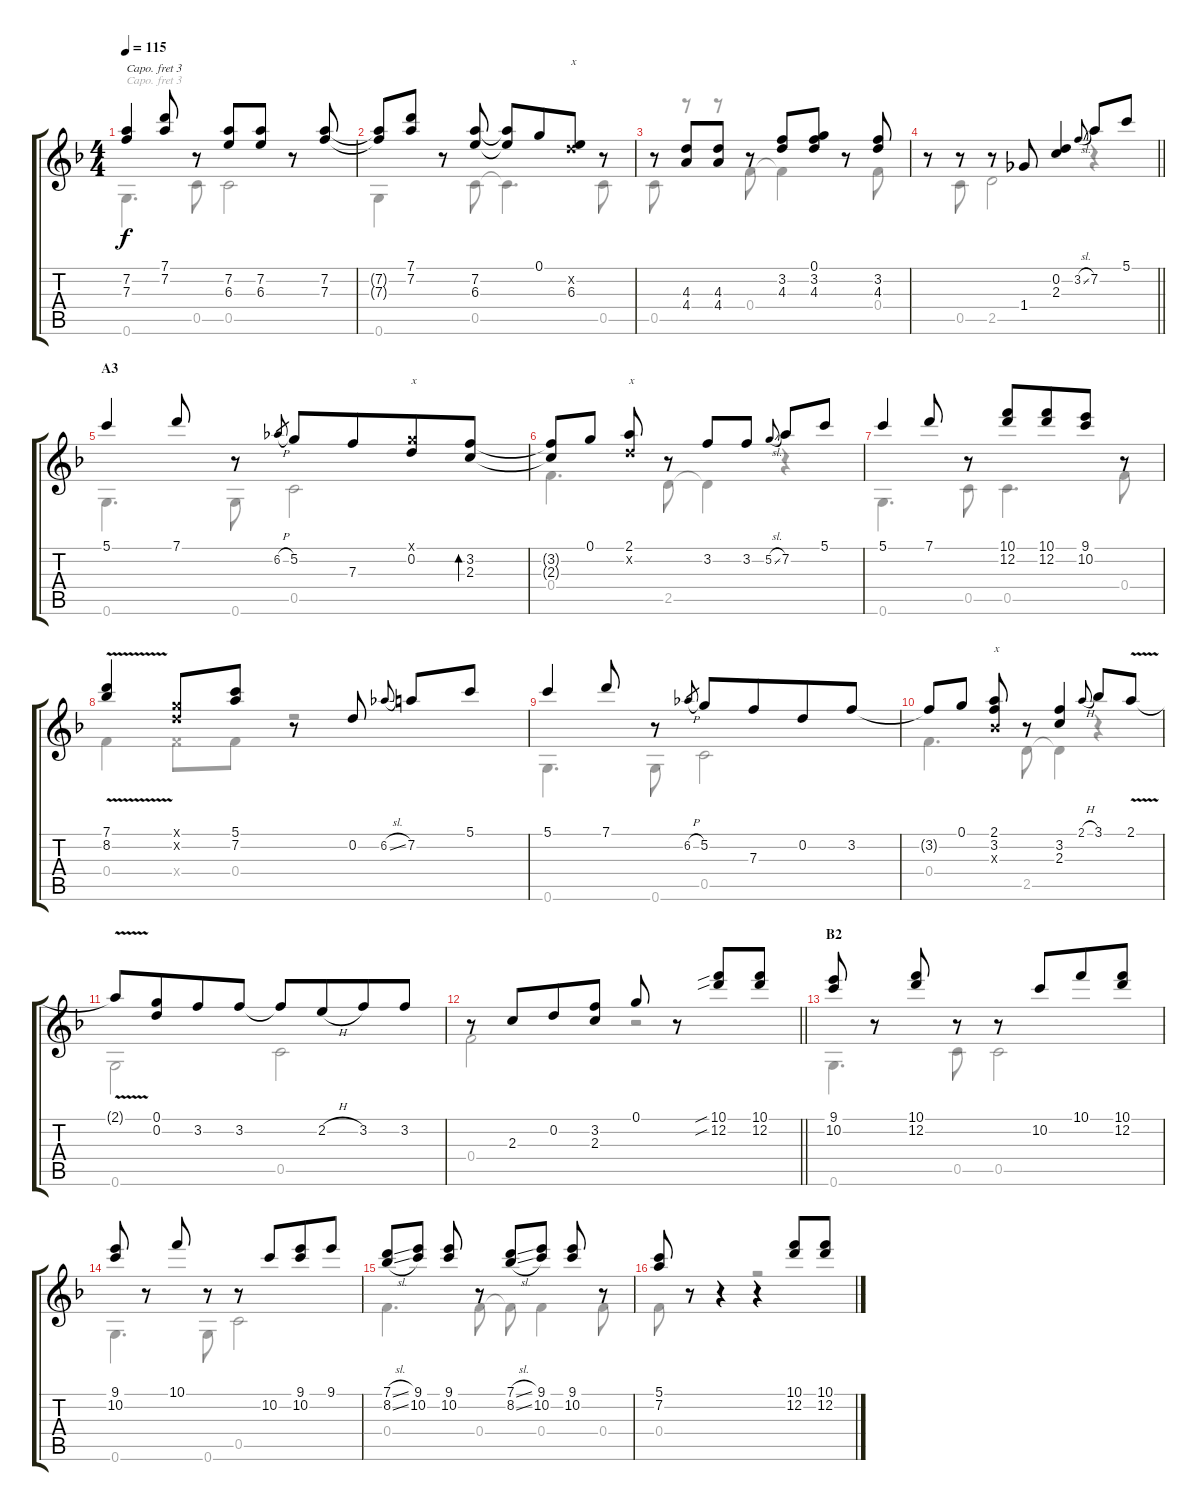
\track "" {instrument acousticguitarsteel}
\staff {score tabs}
\capo 3
\tuning (E4 B3 G3 D3 A2 E2) {hide}
\voice
\ts (4 4)
\tempo 115
\clef g2
\ks f
(7.2 7.3).4{dy f} (7.1 7.2).8 r.8 (7.2 6.3).8 (7.2 6.3).8 r.8 (7.2 7.3).8 |
(7.2{t} 7.3{t}).8 (7.1 7.2).8 r.8 (7.2 6.3).8 (7.2{t} 6.3{t}).8 0.1.8{beam merge} (0.2{x} 6.3).8{txt "x"} r.8 |
r.8 (4.3 4.4).8{beam merge} (4.3 4.4).8 r.8 (3.2 4.3).8 (0.1 3.2 4.3).8 r.8 (3.2 4.3).8 |
\barLineRight lightlight
r.8 r.8 r.8 1.4.8 (0.2 2.3).4 3.2{sl}.8{gr onbeat} 7.2.8 5.1.8 |
\section ("" "A3")
5.1.4 7.1.8 r.8 6.2{h}.8{gr} 5.2.8 7.3.8{beam merge} (0.1{x} 0.2).8{txt "x"} (3.2 2.3).8{bd 60} |
(3.2{t} 2.3{t}).8 0.1.8 (2.1 0.2{x}).8{txt "x"} r.8 3.2.8 3.2.8 5.2{sl}.8{gr onbeat beam merge} 7.2.8 5.1.8 |
5.1.4 7.1.8 r.8 (10.1 12.2).8 (10.1 12.2).8{beam merge} (9.1 10.2).8 r.8 |
(7.1{v} 8.2{v}).4 (0.1{x} 0.2{x}).8 (5.1 7.2).8 r.8 0.2.8 6.2{sl}.8{gr onbeat beam merge} 7.2.8 5.1.8 |
5.1.4 7.1.8 r.8 6.2{h}.8{gr} 5.2.8 7.3.8{beam merge} 0.2.8 3.2.8 |
3.2{t}.8 0.1.8 (2.1 3.2 0.3{x}).8{txt "x"} r.8 (3.2 2.3).4 2.1{h}.8{gr onbeat} 3.1.8 2.1{v}.8 |
2.1{t}.8 (0.1 0.2).8{beam merge} 3.2.8 3.2.8 3.2{t}.8 2.2{h}.8{beam merge} 3.2.8 3.2.8 |
\barLineRight lightlight
r.8 2.3.8{beam merge} 0.2.8 (3.2 2.3).8 0.1.8 r.8 (10.1{sib} 12.2{sib}).8 (10.1 12.2).8 |
\section ("" "B2")
(9.1 10.2).8 r.8 (10.1 12.2).8 r.8 r.8 10.2.8{beam merge} 10.1.8 (10.1 12.2).8 |
(9.1 10.2).8 r.8 10.1.8 r.8 r.8 10.2.8{beam merge} (9.1 10.2).8 9.1.8 |
(7.1{sl} 8.2{sl}).8 (9.1 10.2).8 (9.1 10.2).8 r.8 (7.1{sl} 8.2{sl}).8 (9.1 10.2).8 (9.1 10.2).8 r.8 |
(5.1 7.2).8 r.8 r.4 r.4 (10.1 12.2).8 (10.1 12.2).8
\voice
\clef g2
\ottava regular
\simile none
\ks f
0.6.4{d dy f} 0.5.8 0.5.2 |
0.6.4 r.8 0.5.8 0.5{t}.4{d} 0.5.8 |
0.5.8 r.8 r.8 0.4.8 0.4{t}.4 r.8 0.4.8 |
\barLineRight lightlight
r.8 0.5.8 2.5.2 r.4 |
0.6.4{d} 0.6.8 0.5.2 |
0.4.4{d} 2.5.8 2.5{t}.4 r.4 |
0.6.4{d} 0.5.8 0.5.4{d} 0.4.8 |
0.4.4 0.4{x}.8 0.4.8 r.2 |
0.6.4{d} 0.6.8 0.5.2 |
0.4.4{d} 2.5.8 2.5{t}.4 r.4 |
0.6.2 0.5.2 |
\barLineRight lightlight
0.4.2 r.2 |
0.6.4{d} 0.5.8 0.5.2 |
0.6.4{d} 0.6.8 0.5.2 |
0.4.4{d} 0.4.8 0.4{t}.8 0.4.4 0.4.8 |
0.4.8 r.8 r.4 r.2
